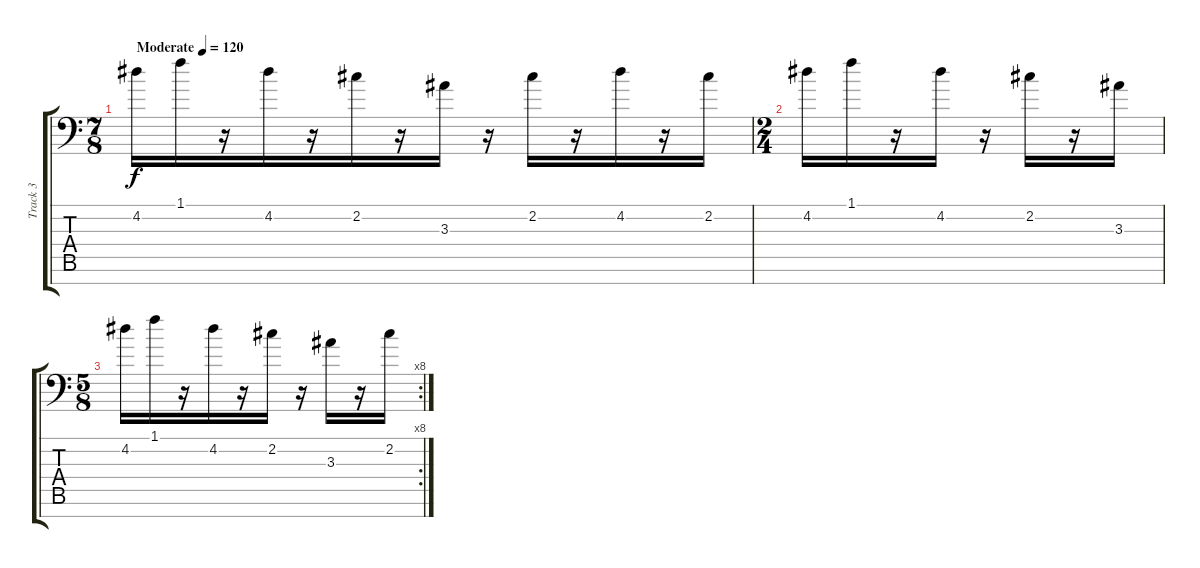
\track ("Track 3" "Track 3") {instrument electricguitarjazz}
\staff {score tabs}
\tuning (E4 B3 G3 D3 A2 E2 C-1) {hide}
\ts (7 8)
\tempo (120 "Moderate")
\clef f4
\ks c
4.2.16{dy f instrument electricguitarjazz} 1.1.16 r.16 4.2.16 r.16 2.2.16 r.16 3.3.16 r.16 2.2.16 r.16 4.2.16 r.16 2.2.16 |
\ts (2 4)
4.2.16 1.1.16 r.16 4.2.16 r.16 2.2.16 r.16 3.3.16 |
\rc 8
\ts (5 8)
4.2.16 1.1.16 r.16 4.2.16 r.16 2.2.16 r.16 3.3.16 r.16 2.2.16
